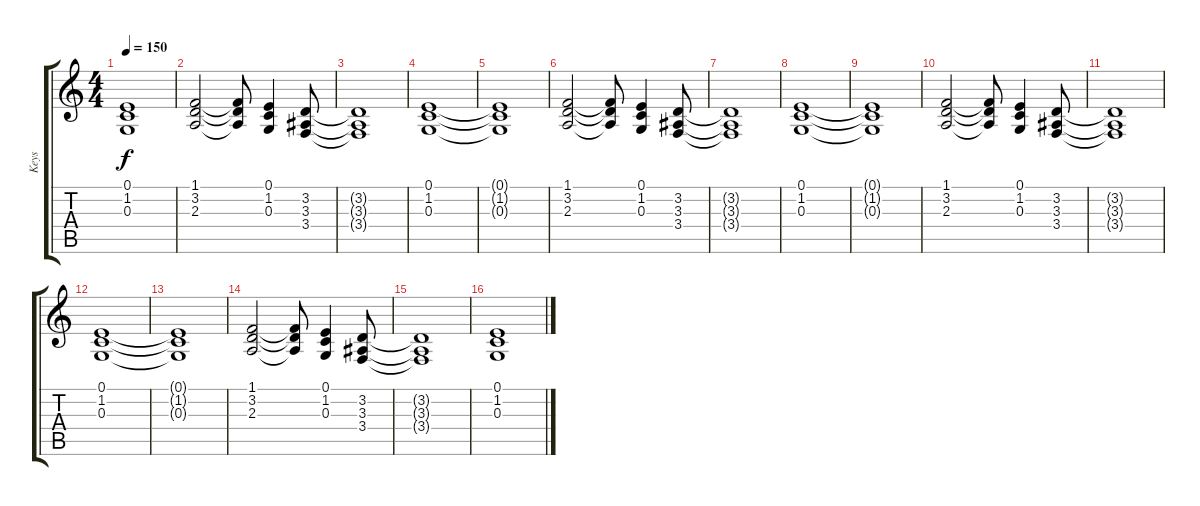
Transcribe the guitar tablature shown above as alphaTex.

\track ("Keys" "Keys") {instrument synthstrings1}
\staff {score tabs}
\tuning (E4 B3 G3 D3 A2 E2) {hide}
\ts (4 4)
\tempo 150
\clef g2
\ks c
(0.1{t} 1.2{t} 0.3{t}).1{dy f} |
(1.1 3.2 2.3).2 (1.1{t} 3.2{t} 2.3{t}).8 (0.1 1.2 0.3).4 (3.2 3.3 3.4).8 |
(3.2{t} 3.3{t} 3.4{t}).1 |
(0.1 1.2 0.3).1 |
(0.1{t} 1.2{t} 0.3{t}).1 |
(1.1 3.2 2.3).2 (1.1{t} 3.2{t} 2.3{t}).8 (0.1 1.2 0.3).4 (3.2 3.3 3.4).8 |
(3.2{t} 3.3{t} 3.4{t}).1 |
(0.1 1.2 0.3).1 |
(0.1{t} 1.2{t} 0.3{t}).1 |
(1.1 3.2 2.3).2 (1.1{t} 3.2{t} 2.3{t}).8 (0.1 1.2 0.3).4 (3.2 3.3 3.4).8 |
(3.2{t} 3.3{t} 3.4{t}).1 |
(0.1 1.2 0.3).1 |
(0.1{t} 1.2{t} 0.3{t}).1 |
(1.1 3.2 2.3).2 (1.1{t} 3.2{t} 2.3{t}).8 (0.1 1.2 0.3).4 (3.2 3.3 3.4).8 |
(3.2{t} 3.3{t} 3.4{t}).1 |
(0.1 1.2 0.3).1
